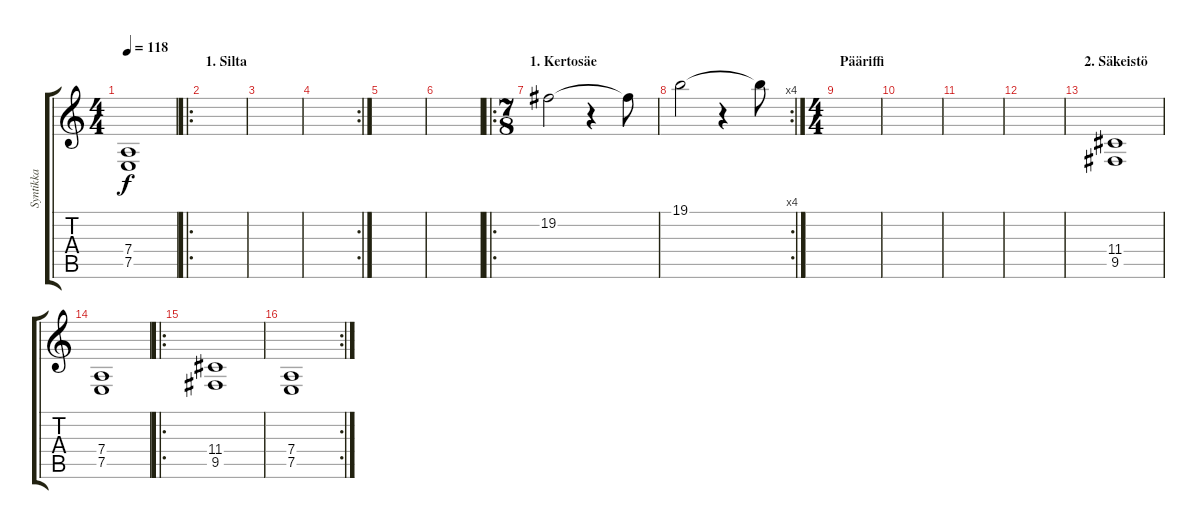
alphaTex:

\track ("Syntikka" "Syntikka") {instrument synthstrings1}
\staff {score tabs}
\tuning (E4 B3 G3 D3 A2 E2) {hide}
\ts (4 4)
\tempo 118
\clef g2
\ks c
(7.4 7.5).1{dy f} |
\ro
\section ("" "1. Silta")
|
|
\rc 2
|
|
|
\ro
\ts (7 8)
\section ("" "1. Kertosäe")
19.2.2{instrument fx2soundtrack} r.4 19.2{t}.8 |
\rc 4
19.1.2 r.4 19.1{t}.8 |
\ts (4 4)
\section ("" "Pääriffi")
|
|
|
|
\section ("" "2. Säkeistö")
(11.4 9.5).1{instrument synthstrings1} |
(7.4 7.5).1 |
\ro
(11.4 9.5).1 |
\rc 2
(7.4 7.5).1
